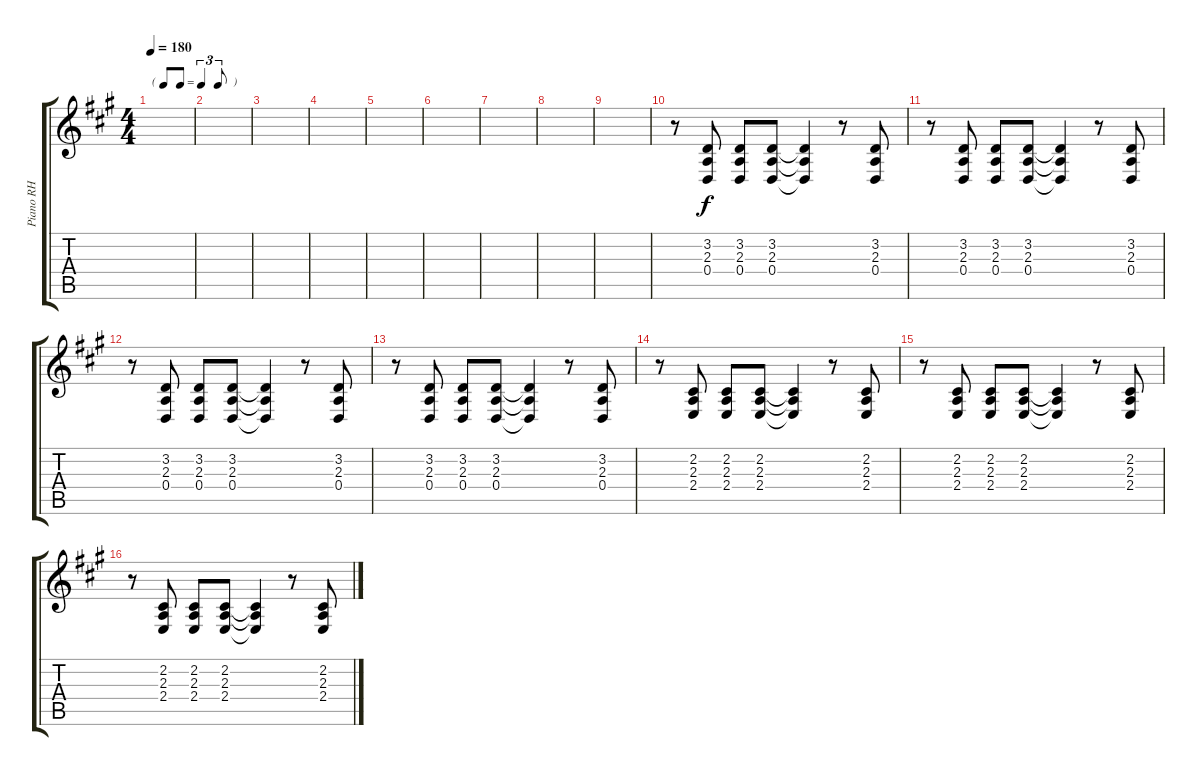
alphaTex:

\track ("Piano RH" "Piano RH") {instrument brightacousticpiano}
\staff {score tabs}
\tuning (E4 B3 G3 D3 A2 E2) {hide}
\ts (4 4)
\tf triplet8th
\tempo 180
\clef g2
\ks a
|
|
|
|
|
|
|
|
|
r.8 (3.2 2.3 0.4).8 (3.2 2.3 0.4).8 (3.2 2.3 0.4).8 (3.2{t} 2.3{t} 0.4{t}).4 r.8 (3.2 2.3 0.4).8 |
r.8 (3.2 2.3 0.4).8 (3.2 2.3 0.4).8 (3.2 2.3 0.4).8 (3.2{t} 2.3{t} 0.4{t}).4 r.8 (3.2 2.3 0.4).8 |
r.8 (3.2 2.3 0.4).8 (3.2 2.3 0.4).8 (3.2 2.3 0.4).8 (3.2{t} 2.3{t} 0.4{t}).4 r.8 (3.2 2.3 0.4).8 |
r.8 (3.2 2.3 0.4).8 (3.2 2.3 0.4).8 (3.2 2.3 0.4).8 (3.2{t} 2.3{t} 0.4{t}).4 r.8 (3.2 2.3 0.4).8 |
r.8 (2.2 2.3 2.4).8 (2.2 2.3 2.4).8 (2.2 2.3 2.4).8 (2.2{t} 2.3{t} 2.4{t}).4 r.8 (2.2 2.3 2.4).8 |
r.8 (2.2 2.3 2.4).8 (2.2 2.3 2.4).8 (2.2 2.3 2.4).8 (2.2{t} 2.3{t} 2.4{t}).4 r.8 (2.2 2.3 2.4).8 |
r.8 (2.2 2.3 2.4).8 (2.2 2.3 2.4).8 (2.2 2.3 2.4).8 (2.2{t} 2.3{t} 2.4{t}).4 r.8 (2.2 2.3 2.4).8
